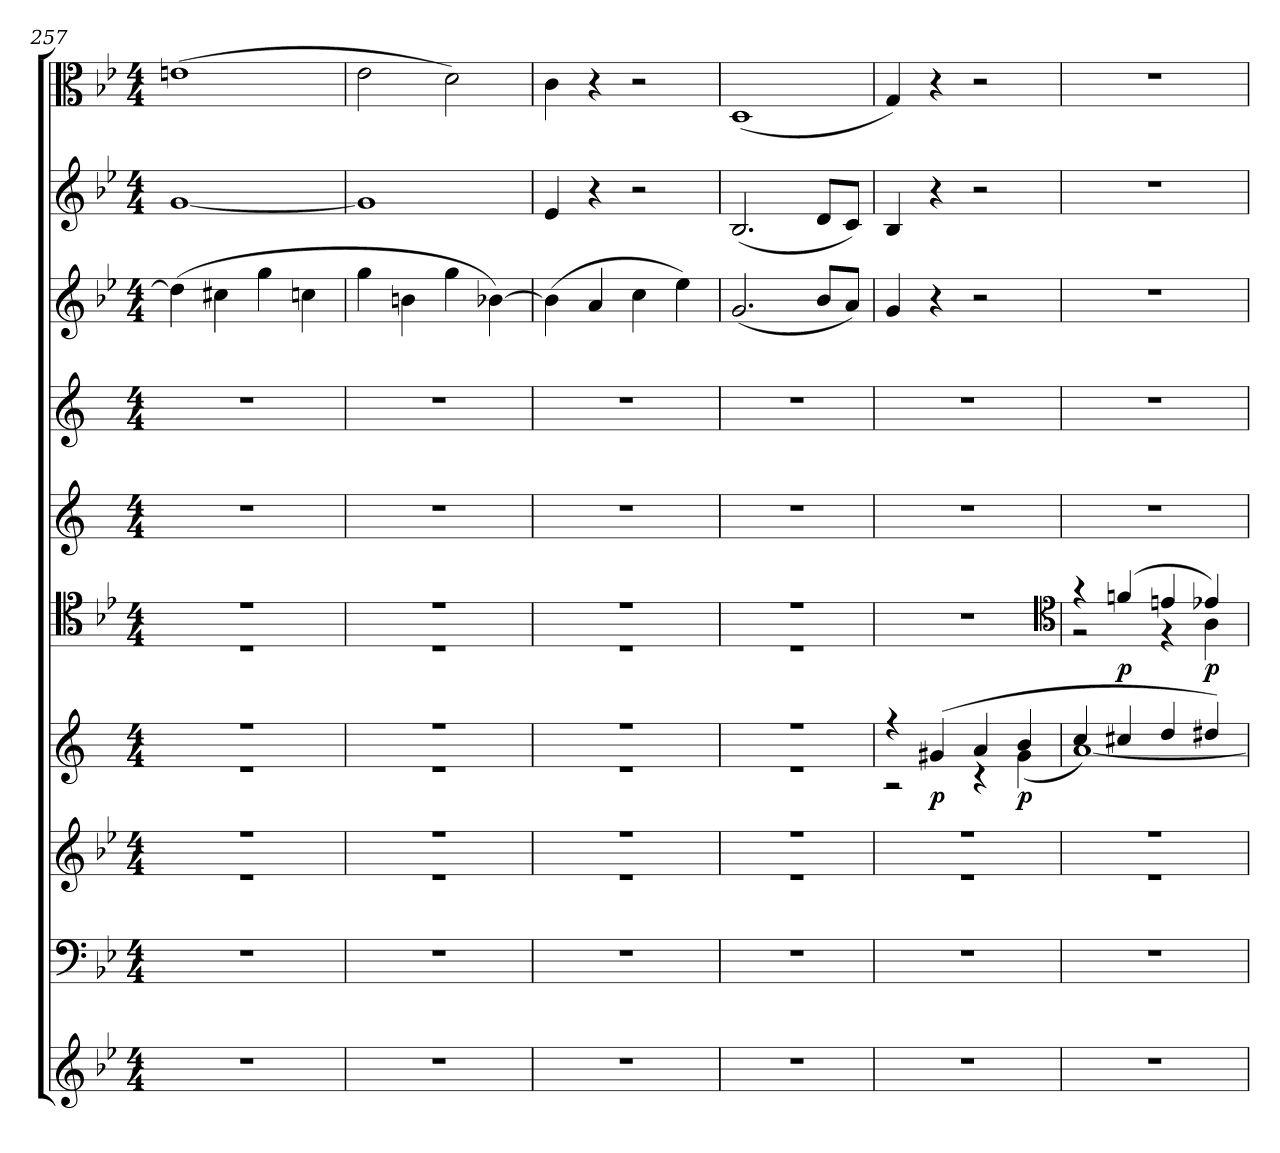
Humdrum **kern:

**kern	**kern	**kern	**kern	**dynam	**kern	**dynam	**kern	**kern	**kern	**kern	**kern
*part10	*part9	*part8	*part7	*part7	*part6	*part6	*part5	*part4	*part3	*part2	*part1
*staff10	*staff9	*staff8	*staff7	*staff7	*staff6	*staff6	*staff5	*staff4	*staff3	*staff2	*staff1
*clefG2	*clefF4	*clefG2	*clefG2	*	*clefC4	*	*clefG2	*clefG2	*clefG2	*clefG2	*clefC3
*k[b-e-]	*k[b-e-]	*k[b-e-]	*k[]	*	*k[b-e-]	*	*k[]	*k[]	*k[b-e-]	*k[b-e-]	*k[b-e-]
*g:	*g:	*g:	*	*	*g:	*	*	*	*g:	*g:	*g:
*M4/4	*M4/4	*M4/4	*M4/4	*	*M4/4	*	*M4/4	*M4/4	*M4/4	*M4/4	*M4/4
=257	=257	=257	=257	=257	=257	=257	=257	=257	=257	=257	=257
*	*	*^	*^	*	*^	*	*	*	*	*	*
1r	1r	1r	1r	1r	1r	.	1r	1r	.	1r	1r	(4dd\]	[1g/	(1en\
.	.	.	.	.	.	.	.	.	.	.	.	4cc#X\	.	.
.	.	.	.	.	.	.	.	.	.	.	.	4gg\	.	.
.	.	.	.	.	.	.	.	.	.	.	.	4ccn\	.	.
=258	=258	=258	=258	=258	=258	=258	=258	=258	=258	=258	=258	=258	=258	=258
1r	1r	1r	1r	1r	1r	.	1r	1r	.	1r	1r	4gg\	1g/]	2e-\
.	.	.	.	.	.	.	.	.	.	.	.	4bn\	.	.
.	.	.	.	.	.	.	.	.	.	.	.	4gg\	.	2d\)
.	.	.	.	.	.	.	.	.	.	.	.	[4b-X\)	.	.
=259	=259	=259	=259	=259	=259	=259	=259	=259	=259	=259	=259	=259	=259	=259
1r	1r	1r	1r	1r	1r	.	1r	1r	.	1r	1r	(4b-\]	4e-/	4c\
.	.	.	.	.	.	.	.	.	.	.	.	4a/	4r	4r
.	.	.	.	.	.	.	.	.	.	.	.	4cc\	2r	2r
.	.	.	.	.	.	.	.	.	.	.	.	4ee-\)	.	.
=260	=260	=260	=260	=260	=260	=260	=260	=260	=260	=260	=260	=260	=260	=260
1r	1r	1r	1r	1r	1r	.	1r	1r	.	1r	1r	(2.g/	(2.B-/	(1D/
.	.	.	.	.	.	.	.	.	.	.	.	8b-/L	8d/L	.
.	.	.	.	.	.	.	.	.	.	.	.	8a/J)	8c/J)	.
*	*	*	*	*	*	*	*v	*v	*	*	*	*	*	*
=261	=261	=261	=261	=261	=261	=261	=261	=261	=261	=261	=261	=261	=261
1r	1r	1r	1r	4r	2r	.	1r	.	1r	1r	4g/	4B-/	4G/)
.	.	.	.	(4g#X/	.	p	.	.	.	.	4r	4r	4r
.	.	.	.	4a/	4r	.	.	.	.	.	2r	2r	2r
.	.	.	.	4b/	(4g#\	p	.	.	.	.	.	.	.
*	*	*	*	*	*	*	*clefC4	*	*	*	*	*	*
=262	=262	=262	=262	=262	=262	=262	=262	=262	=262	=262	=262	=262	=262
*	*	*	*	*	*	*	*^	*	*	*	*	*	*
1r	1r	1r	1r	4cc/	[1a\)	.	4r	2r	.	1r	1r	1r	1r	1r
.	.	.	.	4cc#X/	.	.	(4fn/	.	p	.	.	.	.	.
.	.	.	.	4dd/	.	.	4en/	4r	.	.	.	.	.	.
.	.	.	.	4dd#X/)	.	.	4e-X/)	4A\	p	.	.	.	.	.
*	*	*v	*v	*	*	*	*v	*v	*	*	*	*	*	*
*	*	*	*v	*v	*	*	*	*	*	*	*	*
=	=	=	=	=	=	=	=	=	=	=	=
*-	*-	*-	*-	*-	*-	*-	*-	*-	*-	*-	*-
